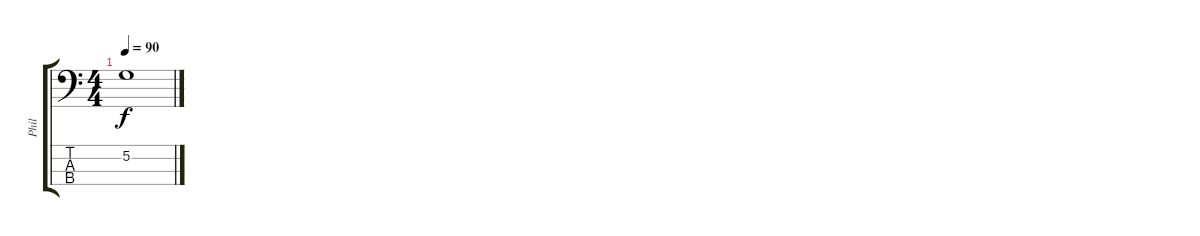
\track ("Phil" "Phil") {instrument electricbassfinger}
\staff {score tabs}
\tuning (G2 D2 A1 E1) {hide}
\ts (4 4)
\tempo 90
\clef f4
\ks c
5.2{t}.1{dy f}
